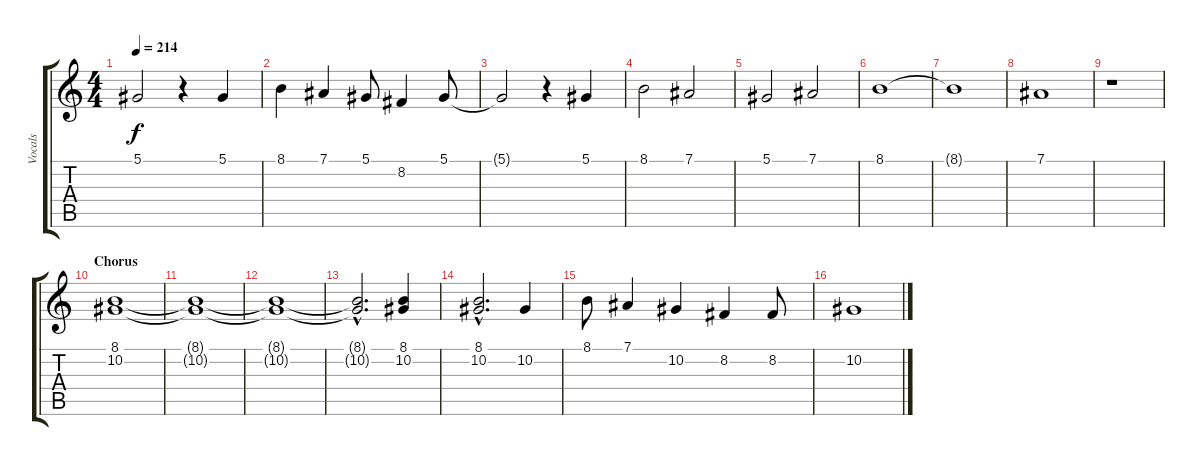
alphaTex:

\track ("Vocals" "Vocals") {instrument oboe}
\staff {score tabs}
\tuning (Eb4 Bb3 Gb3 Db3 Ab2 Eb2) {hide}
\ts (4 4)
\tempo 214
\clef g2
\ks c
5.1{t}.2{dy f} r.4 5.1.4 |
8.1.4 7.1.4 5.1.8 8.2.4 5.1.8 |
5.1{t}.2 r.4 5.1.4 |
8.1.2 7.1.2 |
5.1.2 7.1.2 |
8.1.1 |
8.1{t}.1 |
7.1.1 |
r.1 |
\section ("" "Chorus")
(8.1 10.2).1 |
(8.1{t} 10.2{t}).1 |
(8.1{t} 10.2{t}).1 |
(8.1{hac t} 10.2{hac t}).2{d} (8.1 10.2).4 |
(8.1{hac} 10.2{hac}).2{d} 10.2.4 |
8.1.8 7.1.4 10.2.4 8.2.4 8.2.8 |
10.2.1
